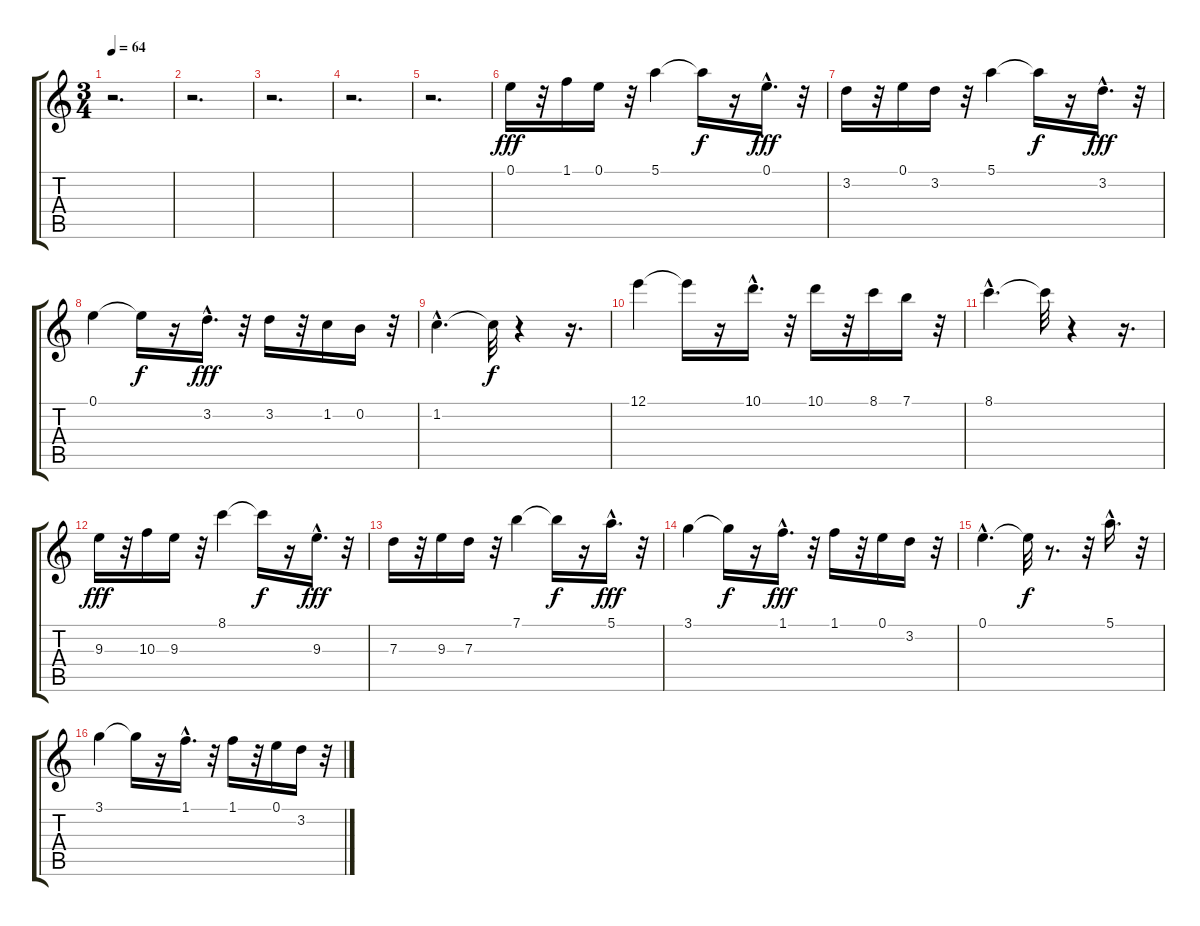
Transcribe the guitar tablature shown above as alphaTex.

\track "" {instrument acousticguitarnylon}
\staff {score tabs}
\tuning (E4 B3 G3 D3 A2 E2) {hide}
\ts (3 4)
\tempo 64
\clef g2
\ks c
r.2{d dy fff instrument acousticguitarnylon} |
r.2{d} |
r.2{d} |
r.2{d} |
r.2{d} |
0.1.16 r.32 1.1.16 0.1.16 r.32 5.1.4 5.1{t}.16{dy f} r.16 0.1{hac}.16{d dy fff} r.32 |
3.2.16 r.32 0.1.16 3.2.16 r.32 5.1.4 5.1{t}.16{dy f} r.16 3.2{hac}.16{d dy fff} r.32 |
0.1.4 0.1{t}.16{dy f} r.16 3.2{hac}.16{d dy fff} r.32 3.2.16 r.32 1.2.16 0.2.16 r.32 |
1.2{hac}.4{d} 1.2{t}.32{dy f} r.4 r.16{d} |
12.1.4 12.1{t}.16 r.16 10.1{hac}.16{d} r.32 10.1.16 r.32 8.1.16 7.1.16 r.32 |
8.1{hac}.4{d} 8.1{t}.32 r.4 r.16{d} |
9.3.16{dy fff} r.32 10.3.16 9.3.16 r.32 8.1.4 8.1{t}.16{dy f} r.16 9.3{hac}.16{d dy fff} r.32 |
7.3.16 r.32 9.3.16 7.3.16 r.32 7.1.4 7.1{t}.16{dy f} r.16 5.1{hac}.16{d dy fff} r.32 |
3.1.4 3.1{t}.16{dy f} r.16 1.1{hac}.16{d dy fff} r.32 1.1.16 r.32 0.1.16 3.2.16 r.32 |
0.1{hac}.4{d} 0.1{t}.32{dy f} r.8{d} r.32 5.1{hac}.16{d} r.32 |
3.1.4 3.1{t}.16 r.16 1.1{hac}.16{d} r.32 1.1.16 r.32 0.1.16 3.2.16 r.32
